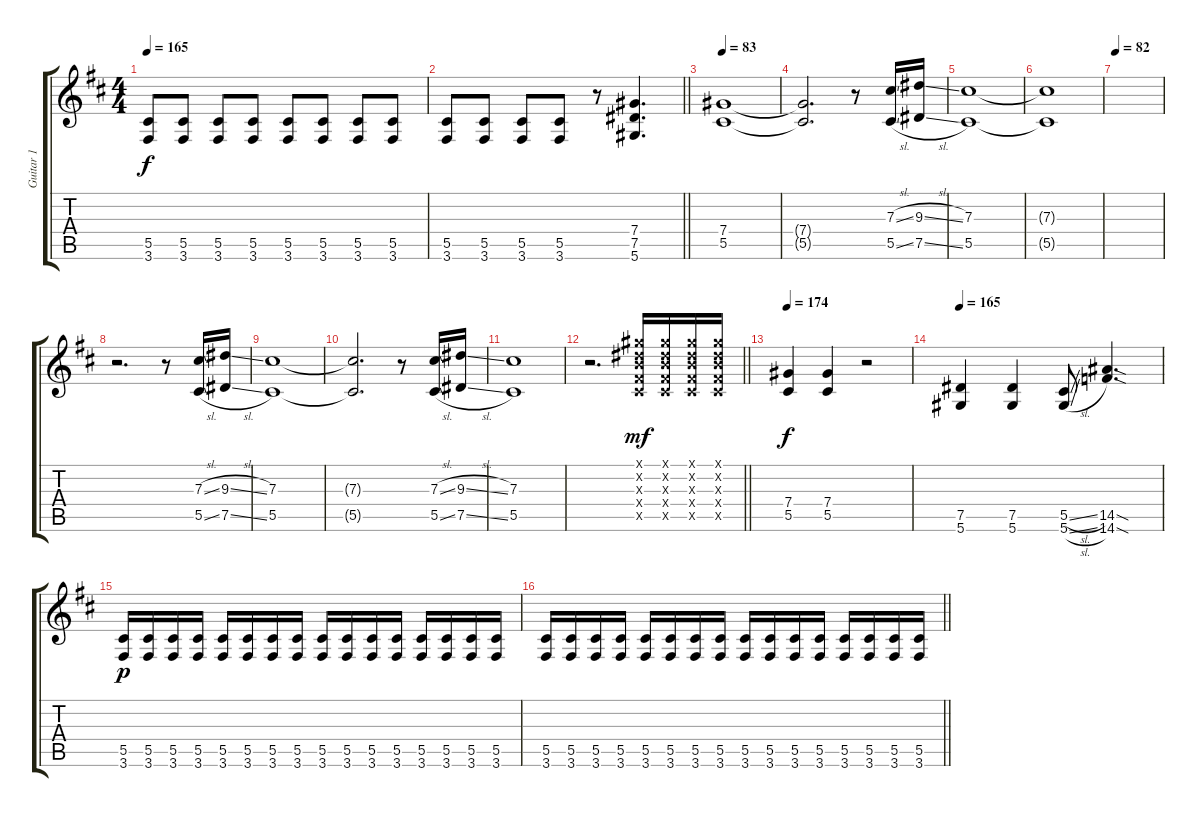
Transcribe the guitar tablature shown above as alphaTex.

\track ("Guitar 1" "Guitar 1") {instrument distortionguitar}
\staff {score tabs}
\tuning (Eb4 Bb3 Gb3 Db3 Ab2 Eb2) {hide}
\ts (4 4)
\tempo 165
\clef g2
\ks d
(5.5 3.6).8{dy f} (5.5 3.6).8 (5.5 3.6).8 (5.5 3.6).8 (5.5 3.6).8 (5.5 3.6).8 (5.5 3.6).8 (5.5 3.6).8 |
\barLineRight lightlight
(5.5 3.6).8 (5.5 3.6).8 (5.5 3.6).8 (5.5 3.6).8 r.8 (7.4 7.5 5.6).4{d} |
\tempo 83
(7.4 5.5).1{volume 3} |
(7.4{t} 5.5{t}).2{d} r.8{volume 11} (7.3{sl} 5.5{sl}).16 (9.3{sl} 7.5{sl}).16 |
(7.3 5.5).1{volume 3} |
(7.3{t} 5.5{t}).1 |
\tempo 82
|
r.2{d} r.8{volume 11} (7.3{sl} 5.5{sl}).16 (9.3{sl} 7.5{sl}).16 |
(7.3 5.5).1{volume 3} |
(7.3{t} 5.5{t}).2{d} r.8{volume 11} (7.3{sl} 5.5{sl}).16 (9.3{sl} 7.5{sl}).16 |
(7.3 5.5).1{volume 2} |
\barLineRight lightlight
r.2{d volume 11} (5.1{x} 5.2{x} 5.3{x} 5.4{x} 5.5{x}).16{dy mf} (5.1{x} 5.2{x} 5.3{x} 5.4{x} 5.5{x}).16 (5.1{x} 5.2{x} 5.3{x} 5.4{x} 5.5{x}).16 (5.1{x} 5.2{x} 5.3{x} 5.4{x} 5.5{x}).16 |
\tempo 174
(7.4 5.5).4{dy f} (7.4 5.5).4 r.2 |
\tempo 165
(7.5 5.6).4 (7.5 5.6).4 (5.5{sl} 5.6{sl}).8 (14.5{sod} 14.6{sod}).4{d} |
(5.5 3.6).16{dy p} (5.5 3.6).16 (5.5 3.6).16 (5.5 3.6).16 (5.5 3.6).16 (5.5 3.6).16 (5.5 3.6).16 (5.5 3.6).16 (5.5 3.6).16 (5.5 3.6).16 (5.5 3.6).16 (5.5 3.6).16 (5.5 3.6).16 (5.5 3.6).16 (5.5 3.6).16 (5.5 3.6).16 |
\barLineRight lightlight
(5.5 3.6).16 (5.5 3.6).16 (5.5 3.6).16 (5.5 3.6).16 (5.5 3.6).16 (5.5 3.6).16 (5.5 3.6).16 (5.5 3.6).16 (5.5 3.6).16 (5.5 3.6).16 (5.5 3.6).16 (5.5 3.6).16 (5.5 3.6).16 (5.5 3.6).16 (5.5 3.6).16 (5.5 3.6).16
